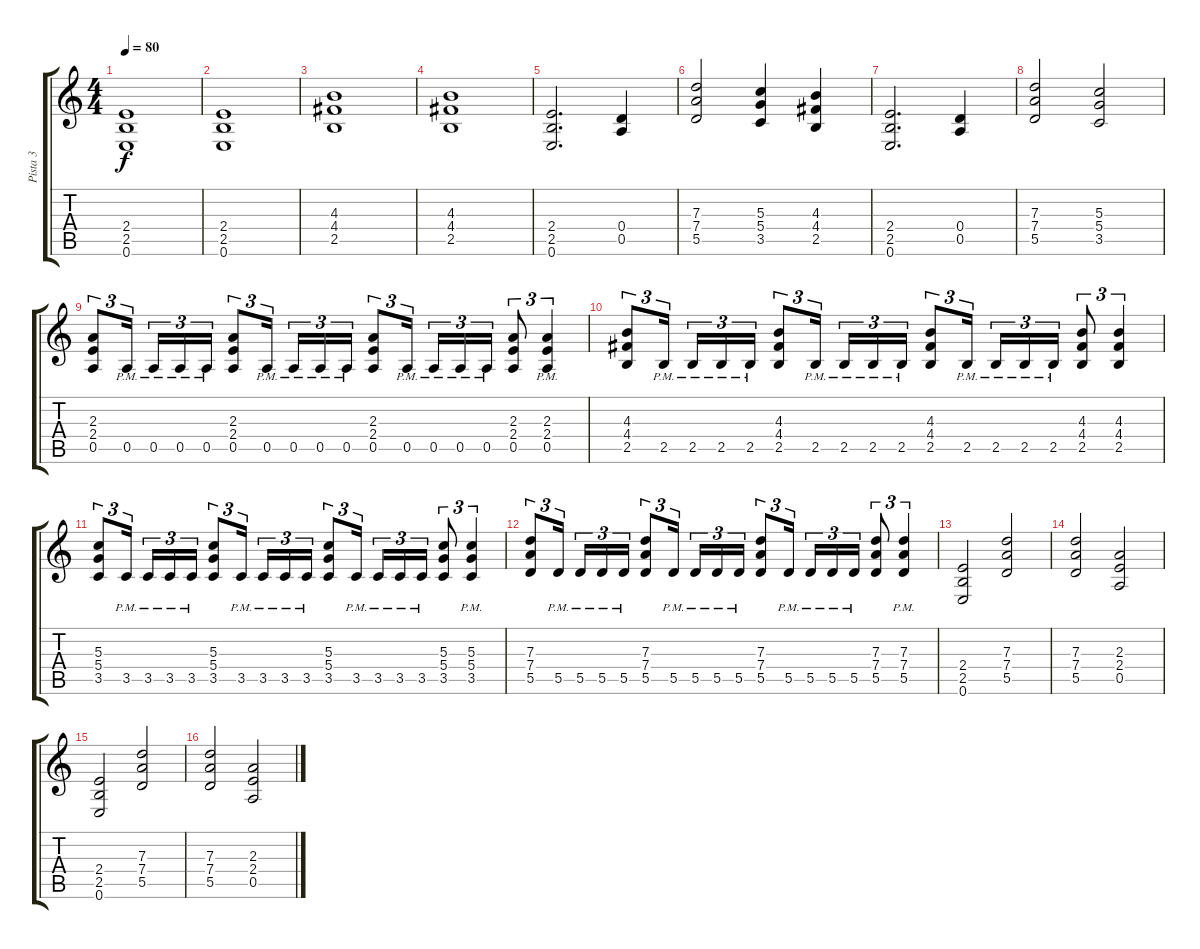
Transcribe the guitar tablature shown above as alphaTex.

\track ("Pista 3" "Pista 3") {instrument distortionguitar}
\staff {score tabs}
\tuning (E4 B3 G3 D3 A2 E2) {hide}
\ts (4 4)
\tempo 80
\clef g2
\ks c
(2.4 2.5 0.6).1{dy f} |
(2.4 2.5 0.6).1 |
(4.3 4.4 2.5).1 |
(4.3 4.4 2.5).1 |
(2.4 2.5 0.6).2{d} (0.4 0.5).4 |
(7.3 7.4 5.5).2 (5.3 5.4 3.5).4 (4.3 4.4 2.5).4 |
(2.4 2.5 0.6).2{d} (0.4 0.5).4 |
(7.3 7.4 5.5).2 (5.3 5.4 3.5).2 |
(2.3 2.4 0.5).8{tu (3 2)} 0.5{pm}.16{tu (3 2) beam splitsecondary} 0.5{pm}.16{tu (3 2)} 0.5{pm}.16{tu (3 2)} 0.5{pm}.16{tu (3 2)} (2.3 2.4 0.5).8{tu (3 2)} 0.5{pm}.16{tu (3 2) beam splitsecondary} 0.5{pm}.16{tu (3 2)} 0.5{pm}.16{tu (3 2)} 0.5{pm}.16{tu (3 2)} (2.3 2.4 0.5).8{tu (3 2)} 0.5{pm}.16{tu (3 2) beam splitsecondary} 0.5{pm}.16{tu (3 2)} 0.5{pm}.16{tu (3 2)} 0.5{pm}.16{tu (3 2)} (2.3 2.4 0.5).8{tu (3 2)} (2.3 2.4 0.5{pm}).4{tu (3 2)} |
(4.3 4.4 2.5).8{tu (3 2)} 2.5{pm}.16{tu (3 2) beam splitsecondary} 2.5{pm}.16{tu (3 2)} 2.5{pm}.16{tu (3 2)} 2.5{pm}.16{tu (3 2)} (4.3 4.4 2.5).8{tu (3 2)} 2.5{pm}.16{tu (3 2) beam splitsecondary} 2.5{pm}.16{tu (3 2)} 2.5{pm}.16{tu (3 2)} 2.5{pm}.16{tu (3 2)} (4.3 4.4 2.5).8{tu (3 2)} 2.5{pm}.16{tu (3 2) beam splitsecondary} 2.5{pm}.16{tu (3 2)} 2.5{pm}.16{tu (3 2)} 2.5{pm}.16{tu (3 2)} (4.3 4.4 2.5).8{tu (3 2)} (4.3 4.4 2.5).4{tu (3 2)} |
(5.3 5.4 3.5).8{tu (3 2)} 3.5{pm}.16{tu (3 2) beam splitsecondary} 3.5{pm}.16{tu (3 2)} 3.5{pm}.16{tu (3 2)} 3.5{pm}.16{tu (3 2)} (5.3 5.4 3.5).8{tu (3 2)} 3.5{pm}.16{tu (3 2) beam splitsecondary} 3.5{pm}.16{tu (3 2)} 3.5{pm}.16{tu (3 2)} 3.5{pm}.16{tu (3 2)} (5.3 5.4 3.5).8{tu (3 2)} 3.5{pm}.16{tu (3 2) beam splitsecondary} 3.5{pm}.16{tu (3 2)} 3.5{pm}.16{tu (3 2)} 3.5{pm}.16{tu (3 2)} (5.3 5.4 3.5).8{tu (3 2)} (5.3 5.4 3.5{pm}).4{tu (3 2)} |
(7.3 7.4 5.5).8{tu (3 2)} 5.5{pm}.16{tu (3 2) beam splitsecondary} 5.5{pm}.16{tu (3 2)} 5.5{pm}.16{tu (3 2)} 5.5{pm}.16{tu (3 2)} (7.3 7.4 5.5).8{tu (3 2)} 5.5{pm}.16{tu (3 2) beam splitsecondary} 5.5{pm}.16{tu (3 2)} 5.5{pm}.16{tu (3 2)} 5.5{pm}.16{tu (3 2)} (7.3 7.4 5.5).8{tu (3 2)} 5.5{pm}.16{tu (3 2) beam splitsecondary} 5.5{pm}.16{tu (3 2)} 5.5{pm}.16{tu (3 2)} 5.5{pm}.16{tu (3 2)} (7.3 7.4 5.5).8{tu (3 2)} (7.3 7.4 5.5{pm}).4{tu (3 2)} |
(2.4 2.5 0.6).2 (7.3 7.4 5.5).2 |
(7.3 7.4 5.5).2 (2.3 2.4 0.5).2 |
(2.4 2.5 0.6).2 (7.3 7.4 5.5).2 |
(7.3 7.4 5.5).2 (2.3 2.4 0.5).2
